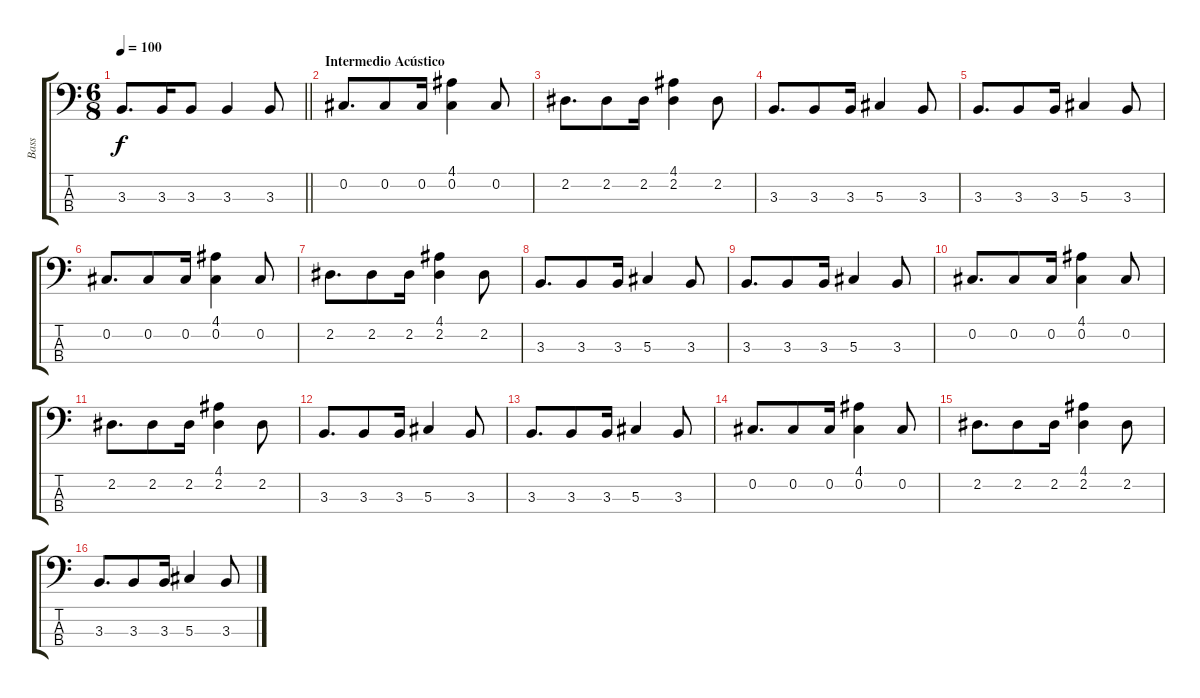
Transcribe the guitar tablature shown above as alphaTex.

\track ("Bass" "Bass") {instrument electricbasspick}
\staff {score tabs}
\tuning (Gb2 Db2 Ab1 Eb1) {hide}
\ts (6 8)
\tempo 100
\clef f4
\barLineRight lightlight
\ks c
3.3.8{d dy f} 3.3.16 3.3.8 3.3.4 3.3.8 |
\section ("" "Intermedio Acústico")
0.2.8{d} 0.2.8 0.2.16 (4.1 0.2).4 0.2.8 |
2.2.8{d} 2.2.8 2.2.16 (4.1 2.2).4 2.2.8 |
3.3.8{d} 3.3.8 3.3.16 5.3.4 3.3.8 |
3.3.8{d} 3.3.8 3.3.16 5.3.4 3.3.8 |
0.2.8{d} 0.2.8 0.2.16 (4.1 0.2).4 0.2.8 |
2.2.8{d} 2.2.8 2.2.16 (4.1 2.2).4 2.2.8 |
3.3.8{d} 3.3.8 3.3.16 5.3.4 3.3.8 |
3.3.8{d} 3.3.8 3.3.16 5.3.4 3.3.8 |
0.2.8{d} 0.2.8 0.2.16 (4.1 0.2).4 0.2.8 |
2.2.8{d} 2.2.8 2.2.16 (4.1 2.2).4 2.2.8 |
3.3.8{d} 3.3.8 3.3.16 5.3.4 3.3.8 |
3.3.8{d} 3.3.8 3.3.16 5.3.4 3.3.8 |
0.2.8{d} 0.2.8 0.2.16 (4.1 0.2).4 0.2.8 |
2.2.8{d} 2.2.8 2.2.16 (4.1 2.2).4 2.2.8 |
3.3.8{d} 3.3.8 3.3.16 5.3.4 3.3.8
